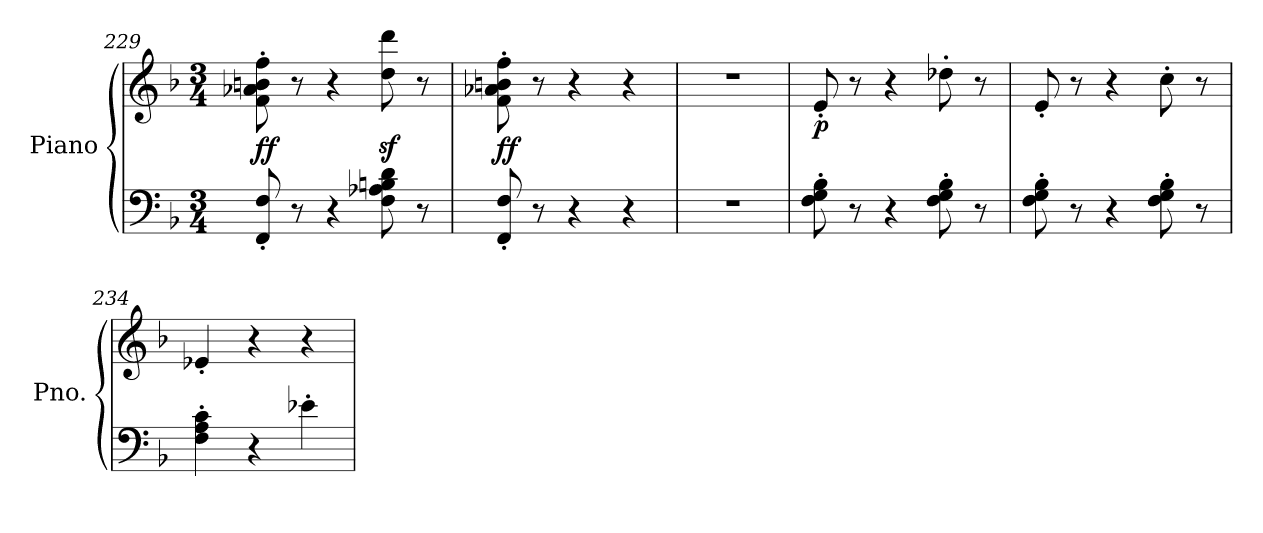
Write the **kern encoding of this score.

**kern	**kern	**dynam
*part1	*part1	*part1
*staff2	*staff1	*staff1/2
*I"Piano	*	*
*I'Pno.	*	*
!!LO:LB:g=z
*clefF4	*clefG2	*
*k[b-]	*k[b-]	*
*M3/4	*M3/4	*
=229	=229	=229
!	!	!LO:DY:b
8FF/' 8F/'	8f\' 8a-X\' 8bn\' 8ff\'	ff
8r	8r	.
4r	4r	.
8F\ 8A-X\ 8Bn\ 8d\	8dd\z< 8ddd\z<	.
8r	8r	.
=230	=230	=230
!	!	!LO:DY:b
8FF/' 8F/'	8f\' 8a-X\' 8bn\' 8ff\'	ff
8r	8r	.
4r	4r	.
4r	4r	.
=231	=231	=231
2.r	2.r	.
=232	=232	=232
!	!	!LO:DY:b
8F\' 8G\' 8B-\'	8e'/	p
8r	8r	.
4r	4r	.
8F\' 8G\' 8B-\'	8dd-X'\	.
8r	8r	.
=233	=233	=233
8F\' 8G\' 8B-\'	8e'/	.
8r	8r	.
4r	4r	.
8F\' 8G\' 8B-\'	8cc'\	.
8r	8r	.
=234	=234	=234
4F\' 4A\' 4c\'	4e-X'/	.
4r	4r	.
4e-X'\	4r	.
=	=	=
*-	*-	*-
